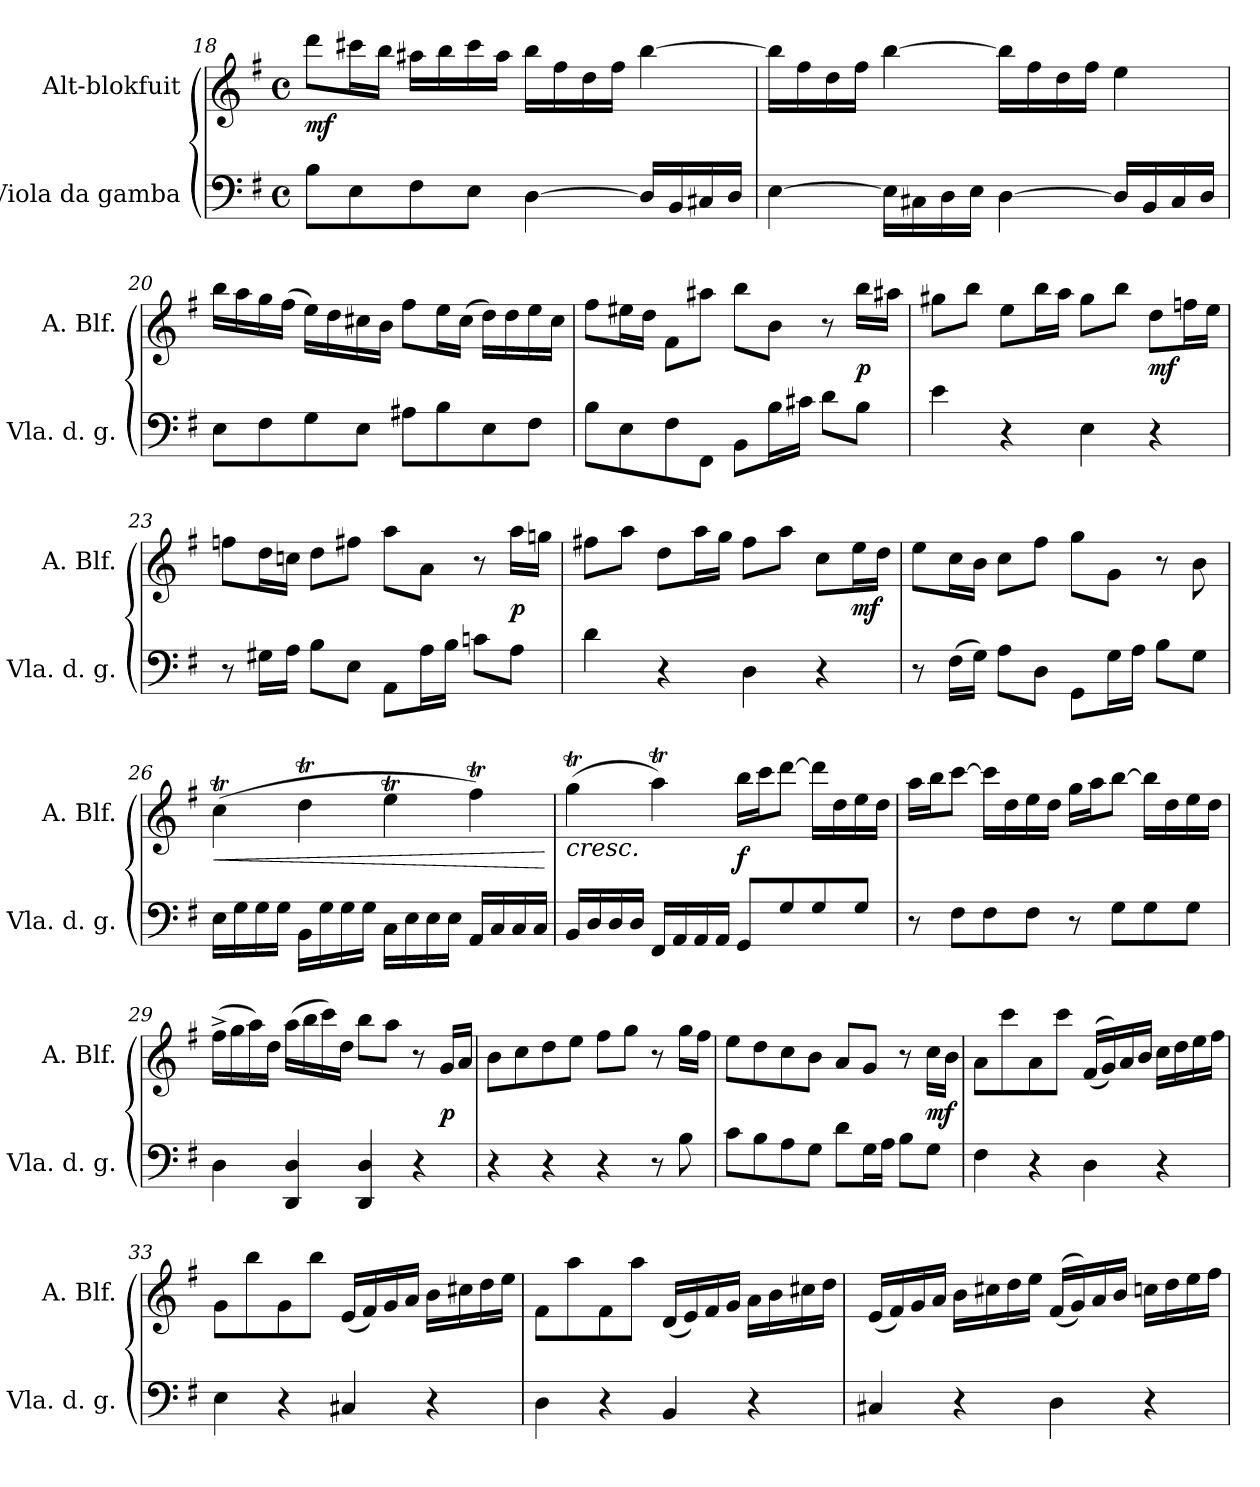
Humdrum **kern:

**kern	**kern	**dynam
*part2	*part1	*part1
*staff2	*staff1	*staff1
*I"Viola da gamba	*I"Alt-blokfuit	*
*I'Vla. d. g.	*I'A. Blf.	*
*clefF4	*clefG2	*
*k[f#]	*k[f#]	*
*M4/4	*M4/4	*
*met(c)	*met(c)	*
=18	=18	=18
!	!	!LO:DY:b
8B\L	8ddd\L	mf
8E\	16ccc#X\L	.
.	16bb\JJ	.
8F#\	16aa#X\LL	.
.	16bb\	.
8E\J	16ccc#\	.
.	16aa#\JJ	.
[4D\	16bb\LL	.
.	16ff#\	.
.	16dd\	.
.	16ff#\JJ	.
16D/LL]	[4bb\	.
16BB/	.	.
16C#X/	.	.
16D/JJ	.	.
!!LO:LB:g=z
=19	=19	=19
[4E\	16bb\LL]	.
.	16ff#\	.
.	16dd\	.
.	16ff#\JJ	.
16E\LL]	[4bb\	.
16C#X\	.	.
16D\	.	.
16E\JJ	.	.
[4D\	16bb\LL]	.
.	16ff#\	.
.	16dd\	.
.	16ff#\JJ	.
16D/LL]	4ee\	.
16BB/	.	.
16C#/	.	.
16D/JJ	.	.
=20	=20	=20
8E\L	16bb\LL	.
.	16aa\	.
8F#\	16gg\	.
.	(16ff#\JJ	.
8G\	16ee\LL)	.
.	16dd\	.
8E\J	16cc#X\	.
.	16b\JJ	.
8A#X\L	8ff#\L	.
8B\	16ee\L	.
.	(16cc#\JJ	.
8E\	16dd\LL)	.
.	16dd\	.
8F#\J	16ee\	.
.	16cc#\JJ	.
!!LO:LB:g=z
=21	=21	=21
8B\L	8ff#\L	.
8E\	16ee#X\L	.
.	16dd\JJ	.
8F#\	8f#\L	.
8FF#\J	8aa#X\J	.
8BB\L	8bb\L	.
16B\L	8b\J	.
16c#X\JJ	.	.
8d\L	8r	.
!	!	!LO:DY:b
8B\J	16bb\LL	p
.	16aa#X\JJ	.
=22	=22	=22
4e\	8gg#X\L	.
.	8bb\J	.
4r	8ee\L	.
.	16bb\L	.
.	16aa\JJ	.
4E\	8gg#\L	.
.	8bb\J	.
!	!	!LO:DY:b
4r	8dd\L	mf
.	16ffn\L	.
.	16ee\JJ	.
=23	=23	=23
8r	8ffn\L	.
16G#X\LL	16dd\L	.
16A\JJ	16ccn\JJ	.
8B\L	8dd\L	.
8E\J	8ff#X\J	.
8AA\L	8aa\L	.
16A\L	8a\J	.
16B\JJ	.	.
8cn\L	8r	.
!	!	!LO:DY:b
8A\J	16aa\LL	p
.	16ggn\JJ	.
!!LO:LB:g=z
=24	=24	=24
4d\	8ff#X\L	.
.	8aa\J	.
4r	8dd\L	.
.	16aa\L	.
.	16gg\JJ	.
4D\	8ff#\L	.
.	8aa\J	.
4r	8cc\L	.
!	!	!LO:DY:b
.	16ee\L	mf
.	16dd\JJ	.
=25	=25	=25
8r	8ee\L	.
(16F#\LL	16cc\L	.
16G\JJ)	16b\JJ	.
8A\L	8cc\L	.
8D\J	8ff#\J	.
8GG\L	8gg\L	.
16G\L	8g\J	.
16A\JJ	.	.
8B\L	8r	.
8G\J	8b\	.
=26	=26	=26
!	!	!LO:HP:b
16E\LL	(4ccT\	<
16G\	.	.
16G\	.	.
16G\JJ	.	.
16BB\LL	4ddT\	.
16G\	.	.
16G\	.	.
16G\JJ	.	.
16C\LL	4eeT\	.
16E\	.	.
16E\	.	.
16E\JJ	.	.
16AA/LL	4ff#t\)	.
16C/	.	.
16C/	.	.
16C/JJ	.	.
.	.	[
!!LO:LB:g=z
=27	=27	=27
!	!	!LO:HP:b
16BB/LL	(4ggT\	<
16D/	.	.
16D/	.	.
16D/JJ	.	.
16FF#/LL	4aaT\)	.
16AA/	.	.
16AA/	.	.
16AA/JJ	.	.
!	!	!LO:DY:b
8GG/L	16bb\LL	f
.	16ccc\J	.
8G/	[8ddd\J	.
8G/	16ddd\LL]	.
.	16dd\	.
8G/J	16ee\	.
.	16dd\JJ	.
.	.	[
=28	=28	=28
8r	16aa\LL	.
.	16bb\J	.
8F#\L	[8ccc\J	.
8F#\	16ccc\LL]	.
.	16dd\	.
8F#\J	16ee\	.
.	16dd\JJ	.
8r	16gg\LL	.
.	16aa\J	.
8G\L	[8bb\J	.
8G\	16bb\LL]	.
.	16dd\	.
8G\J	16ee\	.
.	16dd\JJ	.
!!LO:LB:g=z
=29	=29	=29
4D\	(16ff#^\LL	.
.	16gg\	.
.	16aa\)	.
.	16dd\JJ	.
4DD/ 4D/	(16aa\LL	.
.	16bb\	.
.	16ccc\)	.
.	16dd\JJ	.
4DD/ 4D/	8bb\L	.
.	8aa\J	.
4r	8r	.
!	!	!LO:DY:b
.	16g/LL	p
.	16a/JJ	.
=30	=30	=30
4r	8b\L	.
.	8cc\	.
4r	8dd\	.
.	8ee\J	.
4r	8ff#\L	.
.	8gg\J	.
8r	8r	.
8B\	16gg\LL	.
.	16ff#\JJ	.
=31	=31	=31
8c\L	8ee\L	.
8B\	8dd\	.
8A\	8cc\	.
8G\J	8b\J	.
8d\L	8a/L	.
16G\L	8g/J	.
16A\JJ	.	.
8B\L	8r	.
!	!	!LO:DY:b
8G\J	16cc\LL	mf
.	16b\JJ	.
!!LO:PB:g=z
=32	=32	=32
4F#\	8a\L	.
.	8ccc\	.
4r	8a\	.
.	8ccc\J	.
4D\	((16f#/LL	.
.	16g/))	.
.	16a/	.
.	16b/JJ	.
4r	16cc\LL	.
.	16dd\	.
.	16ee\	.
.	16ff#\JJ	.
=33	=33	=33
4E\	8g\L	.
.	8bb\	.
4r	8g\	.
.	8bb\J	.
4C#X/	(16e/LL	.
.	16f#/)	.
.	16g/	.
.	16a/JJ	.
4r	16b\LL	.
.	16cc#X\	.
.	16dd\	.
.	16ee\JJ	.
=34	=34	=34
4D\	8f#\L	.
.	8aa\	.
4r	8f#\	.
.	8aa\J	.
4BB/	(16d/LL	.
.	16e/)	.
.	16f#/	.
.	16g/JJ	.
4r	16a\LL	.
.	16b\	.
.	16cc#X\	.
.	16dd\JJ	.
!!LO:LB:g=z
=35	=35	=35
4C#X/	(16e/LL	.
.	16f#/)	.
.	16g/	.
.	16a/JJ	.
4r	16b\LL	.
.	16cc#X\	.
.	16dd\	.
.	16ee\JJ	.
4D\	((16f#/LL	.
.	16g/))	.
.	16a/	.
.	16b/JJ	.
4r	16ccn\LL	.
.	16dd\	.
.	16ee\	.
.	16ff#\JJ	.
=	=	=
*-	*-	*-
